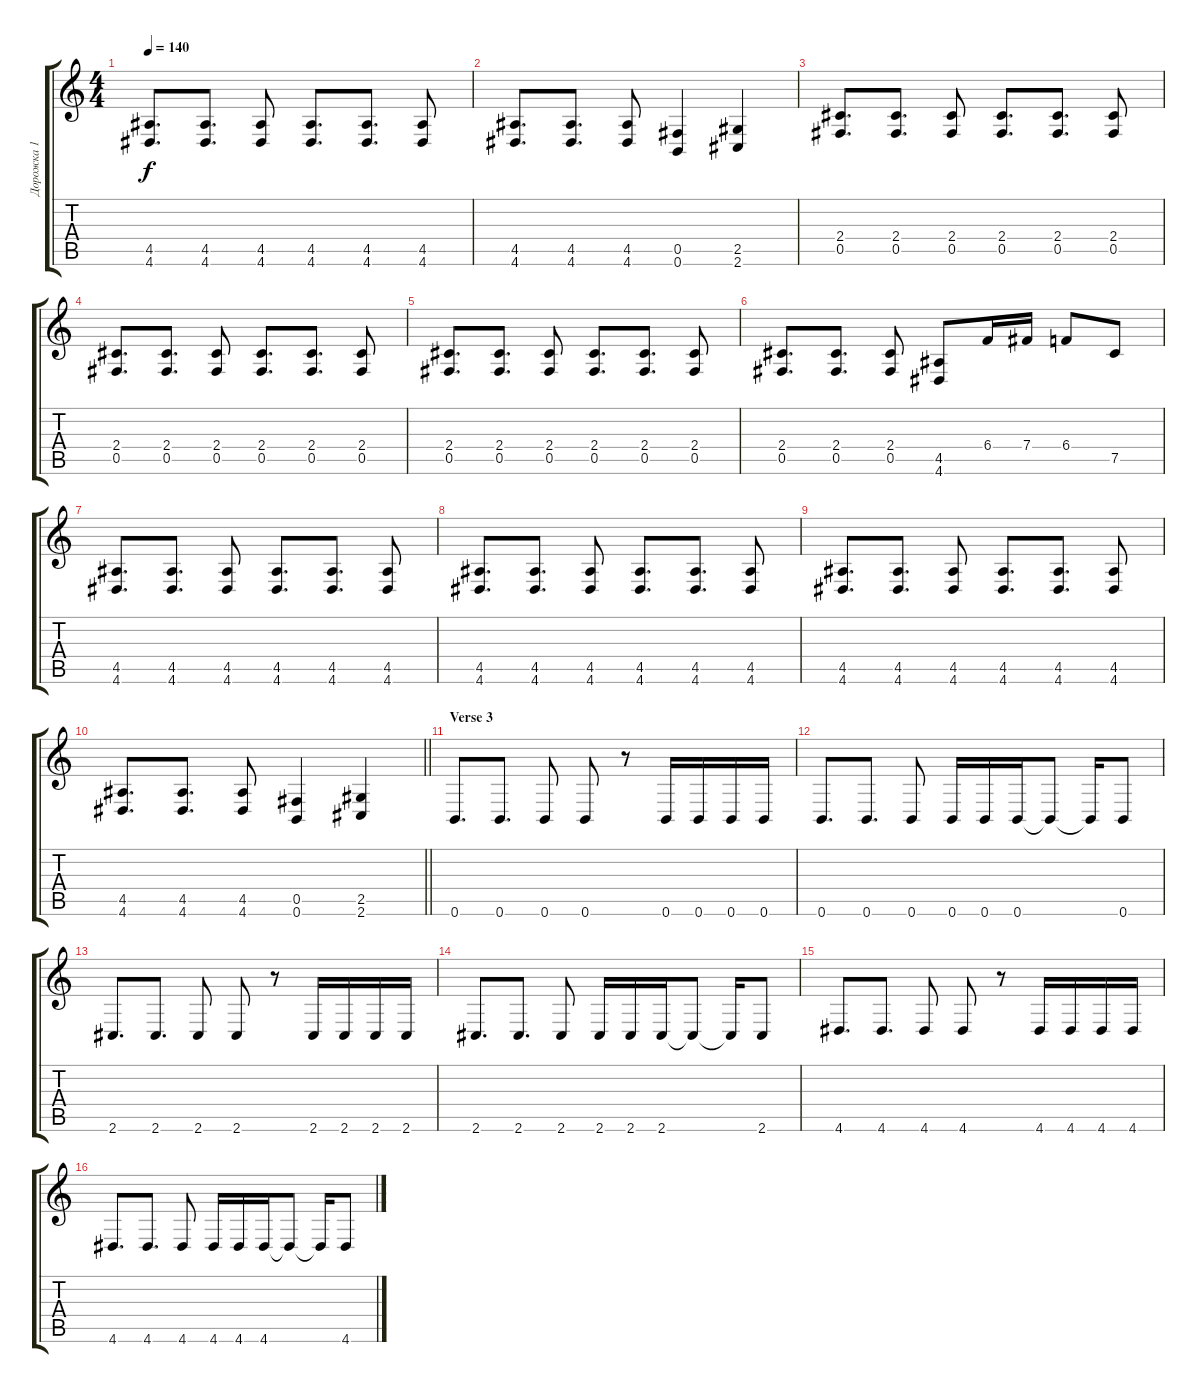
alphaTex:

\track ("Дорожка 1" "Дорожка 1") {instrument distortionguitar}
\staff {score tabs}
\tuning (Db4 Ab3 E3 B2 Gb2 B1) {hide}
\ts (4 4)
\tempo 140
\clef g2
\ks c
(4.5 4.6).8{d dy f} (4.5 4.6).8{d} (4.5 4.6).8 (4.5 4.6).8{d} (4.5 4.6).8{d} (4.5 4.6).8 |
(4.5 4.6).8{d} (4.5 4.6).8{d} (4.5 4.6).8 (0.5 0.6).4 (2.5 2.6).4 |
(2.4 0.5).8{d} (2.4 0.5).8{d} (2.4 0.5).8 (2.4 0.5).8{d} (2.4 0.5).8{d} (2.4 0.5).8 |
(2.4 0.5).8{d} (2.4 0.5).8{d} (2.4 0.5).8 (2.4 0.5).8{d} (2.4 0.5).8{d} (2.4 0.5).8 |
(2.4 0.5).8{d} (2.4 0.5).8{d} (2.4 0.5).8 (2.4 0.5).8{d} (2.4 0.5).8{d} (2.4 0.5).8 |
(2.4 0.5).8{d} (2.4 0.5).8{d} (2.4 0.5).8 (4.5 4.6).8 6.4.16 7.4.16 6.4.8 7.5.8 |
(4.5 4.6).8{d} (4.5 4.6).8{d} (4.5 4.6).8 (4.5 4.6).8{d} (4.5 4.6).8{d} (4.5 4.6).8 |
(4.5 4.6).8{d} (4.5 4.6).8{d} (4.5 4.6).8 (4.5 4.6).8{d} (4.5 4.6).8{d} (4.5 4.6).8 |
(4.5 4.6).8{d} (4.5 4.6).8{d} (4.5 4.6).8 (4.5 4.6).8{d} (4.5 4.6).8{d} (4.5 4.6).8 |
\barLineRight lightlight
(4.5 4.6).8{d} (4.5 4.6).8{d} (4.5 4.6).8 (0.5 0.6).4 (2.5 2.6).4 |
\section ("" "Verse 3")
0.6.8{d} 0.6.8{d} 0.6.8 0.6.8 r.8 0.6.16 0.6.16 0.6.16 0.6.16 |
0.6.8{d} 0.6.8{d} 0.6.8 0.6.16 0.6.16 0.6.16 0.6{t}.8 0.6{t}.16 0.6.8 |
2.6.8{d} 2.6.8{d} 2.6.8 2.6.8 r.8 2.6.16 2.6.16 2.6.16 2.6.16 |
2.6.8{d} 2.6.8{d} 2.6.8 2.6.16 2.6.16 2.6.16 2.6{t}.8 2.6{t}.16 2.6.8 |
4.6.8{d} 4.6.8{d} 4.6.8 4.6.8 r.8 4.6.16 4.6.16 4.6.16 4.6.16 |
4.6.8{d} 4.6.8{d} 4.6.8 4.6.16 4.6.16 4.6.16 4.6{t}.8 4.6{t}.16 4.6.8
